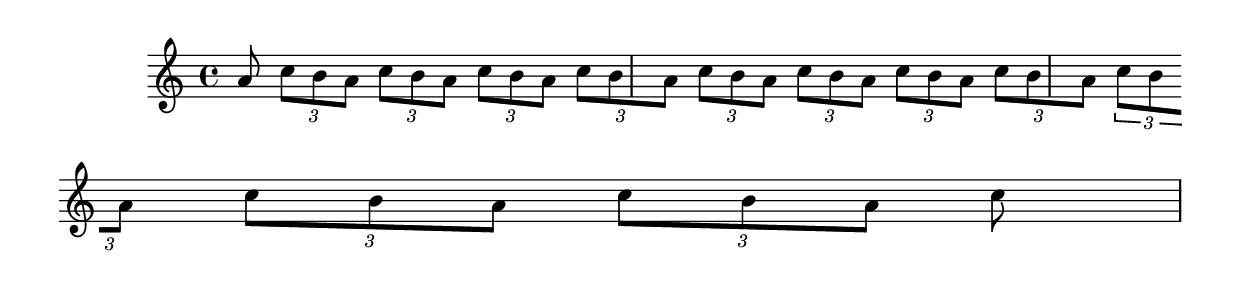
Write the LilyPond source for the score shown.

%% Do not edit this file; it is auto-generated from LSR http://lsr.dsi.unimi.it
%% This file is in the public domain.
\version "2.11.61"

\header {
  lsrtags = "rhythms"

 doctitlees = "Permitir saltos de línea dentro de grupos especiales con barra"
 texidoces = "
Este ejemplo artificial muestra cómo se pueden permitir tanto los
saltos de línea manuales como los automáticos dentro de un grupo de
valoración especial unido por una barra.  Observe que estos grupos
sincopados se deben barrar manualmente.

"

  texidoc = "
This artificial example shows how both manual and automatic line breaks
may be permitted to within a beamed tuplet. Note that such off-beat
tuplets have to be beamed manually.

"
  doctitle = "Permitting line breaks within beamed tuplets"
} % begin verbatim
\layout {
  \context {
    \Voice
    % Permit line breaks within tuplets
    \remove "Forbid_line_break_engraver"
    % Allow beams to be broken at line breaks
    \override Beam #'breakable = ##t
  }
}
\relative c'' {
  a8
  \repeat unfold 8 { \times 2/3 { c[ b a] } }
  % Insert a manual line break within a tuplet
  \times 2/3 { c[ b \bar "" \break a] }
  \repeat unfold 2 { \times 2/3 { c[ b a] } }
  c8
}
